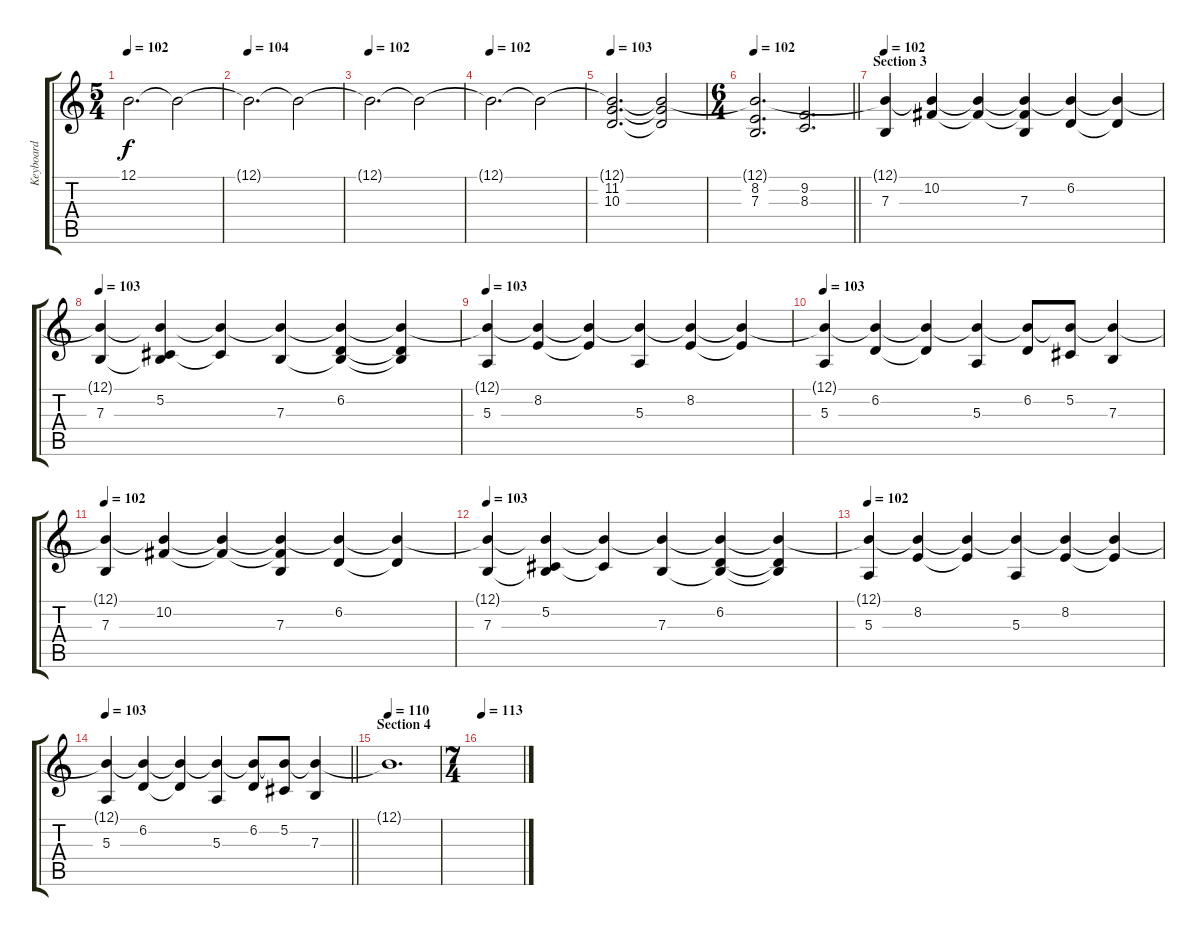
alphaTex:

\track ("Keyboard" "Keyboard") {instrument pad2warm}
\staff {score tabs}
\tuning (B3 Ab3 E3 B2 Gb2 B1) {hide}
\ts (5 4)
\tempo 102
\clef g2
\ks c
12.1{t}.2{d dy f} 12.1{t}.2 |
\tempo 104
12.1{t}.2{d} 12.1{t}.2 |
\tempo 102
12.1{t}.2{d} 12.1{t}.2 |
\tempo 102
12.1{t}.2{d} 12.1{t}.2 |
\tempo 103
(12.1{t} 11.2 10.3).2{d} (12.1{t} 11.2{t} 10.3{t}).2 |
\ts (6 4)
\tempo 102
\barLineRight lightlight
(12.1{t} 8.2 7.3).2{d} (9.2 8.3).2{d} |
\section ("" "Section 3")
\tempo 102
(12.1{t} 7.3).4 (12.1{t} 10.2).4 (12.1{t} 10.2{t}).4 (12.1{t} 10.2{t} 7.3).4 (12.1{t} 6.2).4 (12.1{t} 6.2{t}).4 |
\tempo 103
(12.1{t} 7.3).4 (12.1{t} 5.2 7.3{t}).4 (12.1{t} 5.2{t}).4 (12.1{t} 7.3).4 (12.1{t} 6.2 7.3{t}).4 (12.1{t} 6.2{t} 7.3{t}).4 |
\tempo 103
(12.1{t} 5.3).4 (12.1{t} 8.2).4 (12.1{t} 8.2{t}).4 (12.1{t} 5.3).4 (12.1{t} 8.2).4 (12.1{t} 8.2{t}).4 |
\tempo 103
(12.1{t} 5.3).4 (12.1{t} 6.2).4 (12.1{t} 6.2{t}).4 (12.1{t} 5.3).4 (12.1{t} 6.2).8 (12.1{t} 5.2).8 (12.1{t} 7.3).4 |
\tempo 102
(12.1{t} 7.3).4 (12.1{t} 10.2).4 (12.1{t} 10.2{t}).4 (12.1{t} 10.2{t} 7.3).4 (12.1{t} 6.2).4 (12.1{t} 6.2{t}).4 |
\tempo 103
(12.1{t} 7.3).4 (12.1{t} 5.2 7.3{t}).4 (12.1{t} 5.2{t}).4 (12.1{t} 7.3).4 (12.1{t} 6.2 7.3{t}).4 (12.1{t} 6.2{t} 7.3{t}).4 |
\tempo 102
(12.1{t} 5.3).4 (12.1{t} 8.2).4 (12.1{t} 8.2{t}).4 (12.1{t} 5.3).4 (12.1{t} 8.2).4 (12.1{t} 8.2{t}).4 |
\tempo 103
\barLineRight lightlight
(12.1{t} 5.3).4 (12.1{t} 6.2).4 (12.1{t} 6.2{t}).4 (12.1{t} 5.3).4 (12.1{t} 6.2).8 (12.1{t} 5.2).8 (12.1{t} 7.3).4 |
\section ("" "Section 4")
\tempo 110
12.1{t}.1{d} |
\ts (7 4)
\tempo 113
